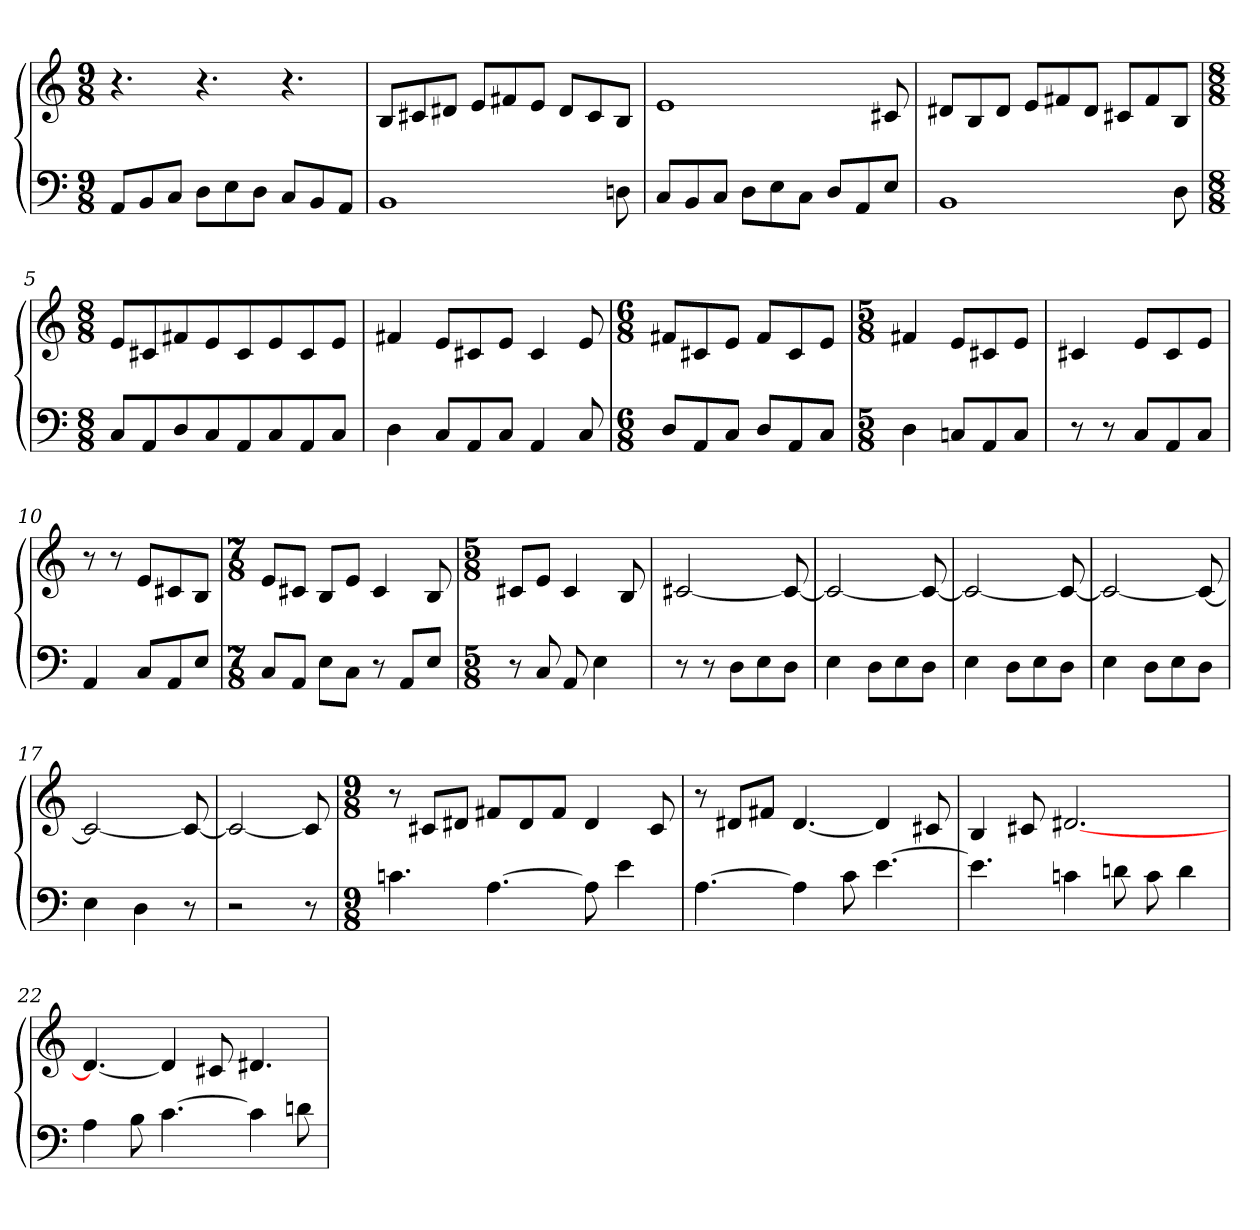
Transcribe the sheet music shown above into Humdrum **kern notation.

**kern	**kern
*part1	*part1
*staff2	*staff1
*M9/8	*M9/8
=1	=1
8AAL	4.r
8BB	.
8CJ	.
8DL	4.r
8E	.
8DJ	.
8CL	4.r
8BB	.
8AAJ	.
=2	=2
1BB	8BL
.	8c#X
.	8d#XJ
.	8eL
.	8f#X
.	8eJ
.	8d#L
.	8c#
8Dn	8BJ
=3	=3
8CL	1e
8BB	.
8CJ	.
8DL	.
8E	.
8CJ	.
8DL	.
8AA	.
8EJ	8c#X
=4	=4
1BB	8d#XL
.	8B
.	8d#J
.	8eL
.	8f#X
.	8d#J
.	8c#XL
.	8f#
8D	8BJ
=5	=5
*M8/8	*M8/8
8CL	8eL
8AA	8c#X
8D	8f#X
8C	8e
8AA	8c#
8C	8e
8AA	8c#
8CJ	8eJ
=6	=6
4D	4f#X
8CL	8eL
8AA	8c#X
8CJ	8eJ
4AA	4c#
8C	8e
=7	=7
*M6/8	*M6/8
8DL	8f#XL
8AA	8c#X
8CJ	8eJ
8DL	8f#L
8AA	8c#
8CJ	8eJ
=8	=8
*M5/8	*M5/8
4D	4f#X
8CnL	8eL
8AA	8c#X
8CJ	8eJ
=9	=9
8r	4c#X
8r	.
8CL	8eL
8AA	8c#
8CJ	8eJ
=10	=10
4AA	8r
.	8r
8CL	8eL
8AA	8c#X
8EJ	8BJ
=11	=11
*M7/8	*M7/8
8CL	8eL
8AAJ	8c#XJ
8EL	8BL
8CJ	8eJ
8r	4c#
8AAL	.
8EJ	8B
=12	=12
*M5/8	*M5/8
8r	8c#XL
8C	8eJ
8AA	4c#
4E	.
.	8B
=13	=13
8r	[2c#X
8r	.
8DL	.
8E	.
8DJ	8c#_
=14	=14
4E	2c#_
8DL	.
8E	.
8DJ	8c#_
=15	=15
4E	2c#_
8DL	.
8E	.
8DJ	8c#_
=16	=16
4E	2c#_
8DL	.
8E	.
8DJ	8c#_
=17	=17
4E	2c#_
4D	.
8r	8c#_
=18	=18
2r	2c#_
8r	8c#]
=19	=19
*M9/8	*M9/8
4.cn	8r
.	8c#XL
.	8d#XJ
[4.A	8f#XL
.	8d#
.	8f#J
8A]	4d#
4e	.
.	8c#
=20	=20
[4.A	8r
.	8d#XL
.	8f#XJ
4A]	[4.d#
8c	.
[4.e	4d#]
.	8c#X
=21	=21
4.e]	4B
.	8c#X
4cn	[2.d#X
8dn	.
8c	.
4d	.
=22	=22
4A	4.d_
8B	.
[4.c	4d]
.	8c#X
4c]	4.d#X
8dn	.
=	=
*-	*-
